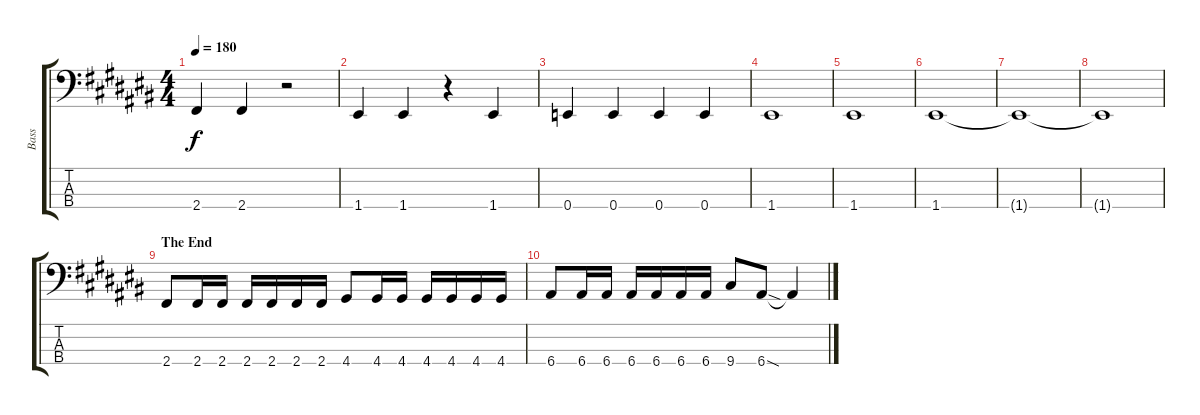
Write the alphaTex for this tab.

\track ("Bass" "Bass") {instrument electricbassfinger}
\staff {score tabs}
\tuning (G2 D2 A1 E1) {hide}
\ts (4 4)
\tempo 180
\clef f4
\ks a#minor
2.4.4{dy f} 2.4.4 r.2 |
1.4.4 1.4.4 r.4 1.4.4 |
0.4.4 0.4.4 0.4.4 0.4.4 |
1.4.1 |
1.4.1 |
1.4.1 |
1.4{t}.1 |
1.4{t}.1 |
\section ("" "The End")
2.4.8 2.4.16 2.4.16 2.4.16 2.4.16 2.4.16 2.4.16 4.4.8 4.4.16 4.4.16 4.4.16 4.4.16 4.4.16 4.4.16 |
6.4.8 6.4.16 6.4.16 6.4.16 6.4.16 6.4.16 6.4.16 9.4.8 6.4{sod}.8 6.4{t}.4
